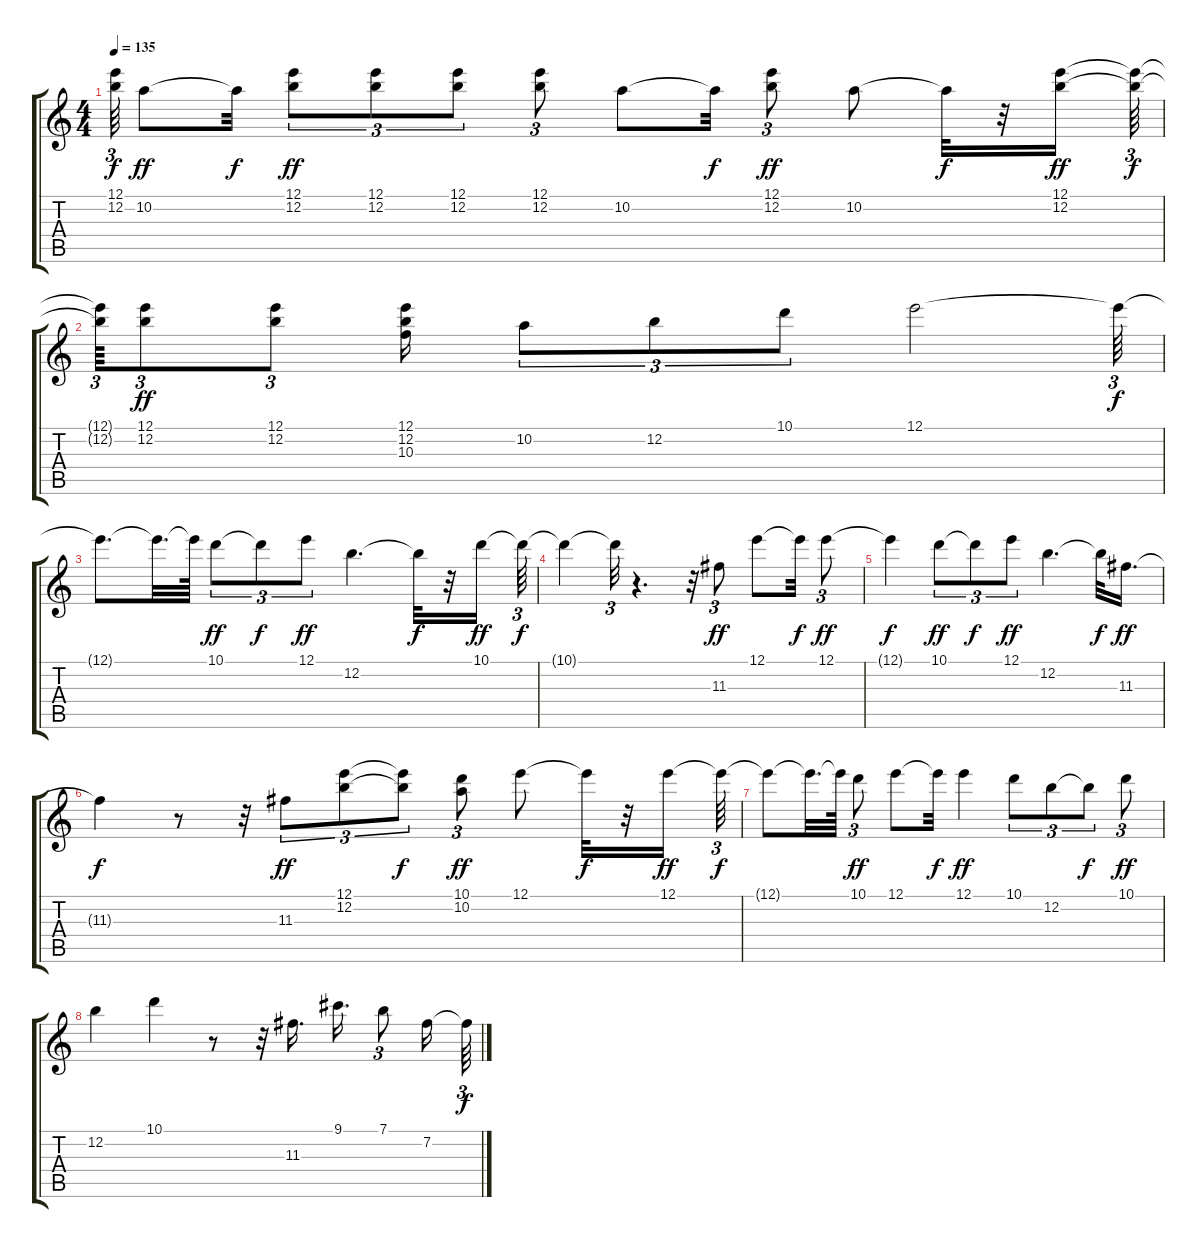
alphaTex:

\track "" {instrument distortionguitar}
\staff {score tabs}
\tuning (E4 B3 G3 D3 A2 E2) {hide}
\ts (4 4)
\tempo 135
\clef g2
\ks c
(12.1{t} 12.2{t}).64{tu (3 2) dy f} 10.2.8{dy ff} 10.2{t}.32{dy f} (12.1 12.2).8{tu (3 2) dy ff} (12.1 12.2).8{tu (3 2)} (12.1 12.2).8{tu (3 2)} (12.1 12.2).8{tu (3 2)} 10.2.8 10.2{t}.32{dy f} (12.1 12.2).8{tu (3 2) dy ff} 10.2.8 10.2{t}.32{dy f} r.32 (12.1 12.2).16{dy ff} (12.1{t} 12.2{t}).64{tu (3 2) dy f} |
(12.1{t} 12.2{t}).64{tu (3 2)} (12.1 12.2).8{tu (3 2) dy ff} (12.1 12.2).8{tu (3 2)} (12.1 12.2 10.3).16 10.2.8{tu (3 2)} 12.2.8{tu (3 2)} 10.1.8{tu (3 2)} 12.1.2 12.1{t}.64{tu (3 2) dy f} |
12.1{t}.8{d} 12.1{t}.32{d} 12.1{t}.64 10.1.8{tu (3 2) dy ff} 10.1{t}.8{tu (3 2) dy f} 12.1.8{tu (3 2) dy ff} 12.2.4{d} 12.2{t}.32{dy f} r.32 10.1.16{dy ff} 10.1{t}.64{tu (3 2) dy f} |
10.1{t}.4 10.1{t}.32{tu (3 2)} r.4{d} r.32 11.3.8{tu (3 2) dy ff} 12.1.8 12.1{t}.32{dy f} 12.1.8{tu (3 2) dy ff} |
12.1{t}.4{dy f} 10.1.8{tu (3 2) dy ff} 10.1{t}.8{tu (3 2) dy f} 12.1.8{tu (3 2) dy ff} 12.2.4{d} 12.2{t}.32{dy f} 11.3.16{d dy ff} |
11.3{t}.4{dy f} r.8 r.32 11.3.8{tu (3 2) dy ff} (12.1 12.2).8{tu (3 2)} (12.1{t} 12.2{t}).8{tu (3 2) dy f} (10.1 10.2).8{tu (3 2) dy ff} 12.1.8 12.1{t}.32{dy f} r.32 12.1.16{dy ff} 12.1{t}.64{tu (3 2) dy f} |
12.1{t}.8 12.1{t}.32{d} 12.1{t}.64 10.1.8{tu (3 2) dy ff} 12.1.8 12.1{t}.32{dy f} 12.1.4{dy ff} 10.1.8{tu (3 2)} 12.2.8{tu (3 2)} 12.2{t}.8{tu (3 2) dy f} 10.1.8{tu (3 2) dy ff} |
12.2.4 10.1.4 r.8 r.32 11.3.16{d} 9.1.16{d} 7.1.8{tu (3 2)} 7.2.16 7.2{t}.64{tu (3 2) dy f}
